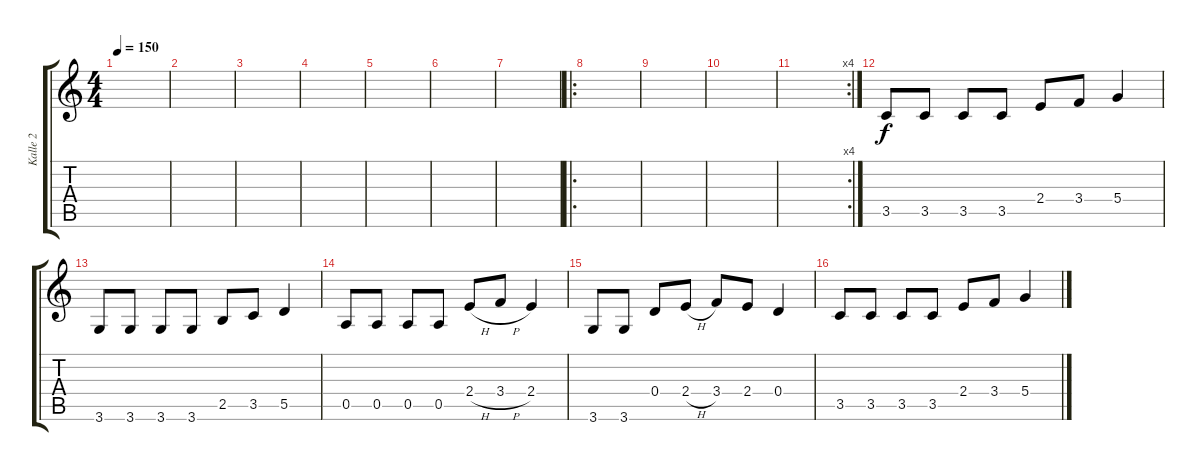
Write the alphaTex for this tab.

\track ("Kalle 2" "Kalle 2") {instrument distortionguitar}
\staff {score tabs}
\tuning (E4 B3 G3 D3 A2 E2) {hide}
\ts (4 4)
\tempo 150
\clef g2
\ks c
|
|
|
|
|
|
|
\ro
|
|
|
\rc 4
|
3.5.8 3.5.8 3.5.8 3.5.8 2.4.8 3.4.8 5.4.4 |
3.6.8 3.6.8 3.6.8 3.6.8 2.5.8 3.5.8 5.5.4 |
0.5.8 0.5.8 0.5.8 0.5.8 2.4{h}.8 3.4{h}.8 2.4.4 |
3.6.8 3.6.8 0.4.8 2.4{h}.8 3.4.8 2.4.8 0.4.4 |
3.5.8 3.5.8 3.5.8 3.5.8 2.4.8 3.4.8 5.4.4
